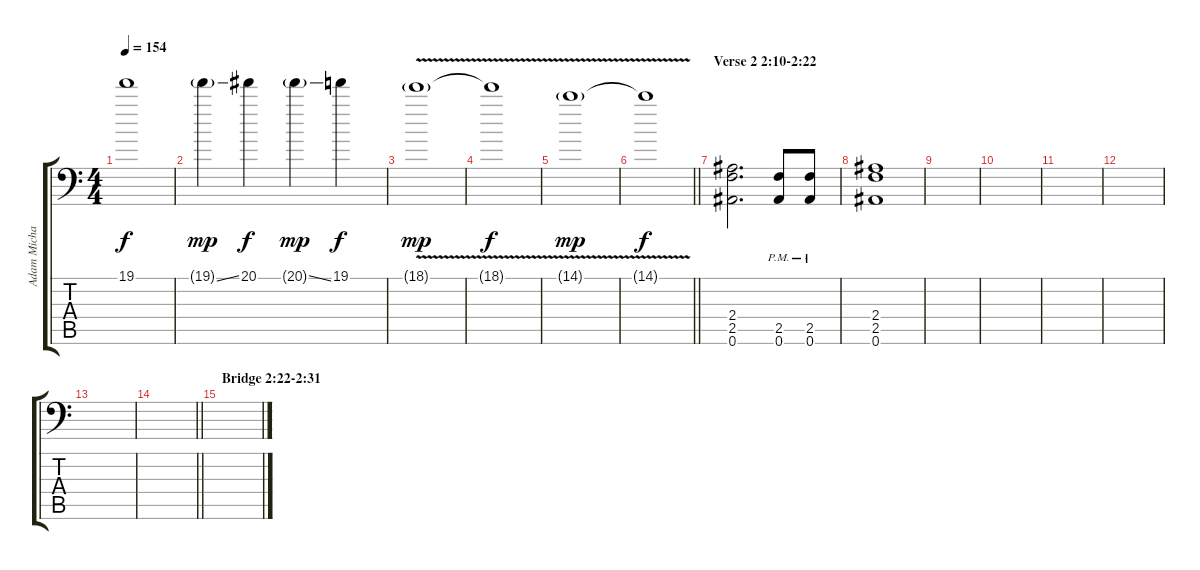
\track ("Adam Michal \"Nergal\" Darski(Addit.)" "Adam Micha") {instrument distortionguitar}
\staff {score tabs}
\tuning (Bb3 F3 Db3 Ab2 Eb2 Bb1) {hide}
\ts (4 4)
\tempo 154
\clef f4
\ks c
19.1{t}.1{dy f} |
19.1{ss g}.4{dy mp} 20.1.4{dy f} 20.1{ss g}.4{dy mp} 19.1.4{dy f} |
18.1{v g}.1{dy mp} |
18.1{t}.1{dy f} |
14.1{v g}.1{dy mp} |
\barLineRight lightlight
14.1{t}.1{dy f} |
\section ("" "Verse 2 2:10-2:22")
(2.4 2.5 0.6).2{d} (2.5{pm} 0.6{pm}).8 (2.5{pm} 0.6{pm}).8 |
(2.4 2.5 0.6).1 |
|
|
|
|
|
\barLineRight lightlight
|
\section ("" "Bridge 2:22-2:31")
